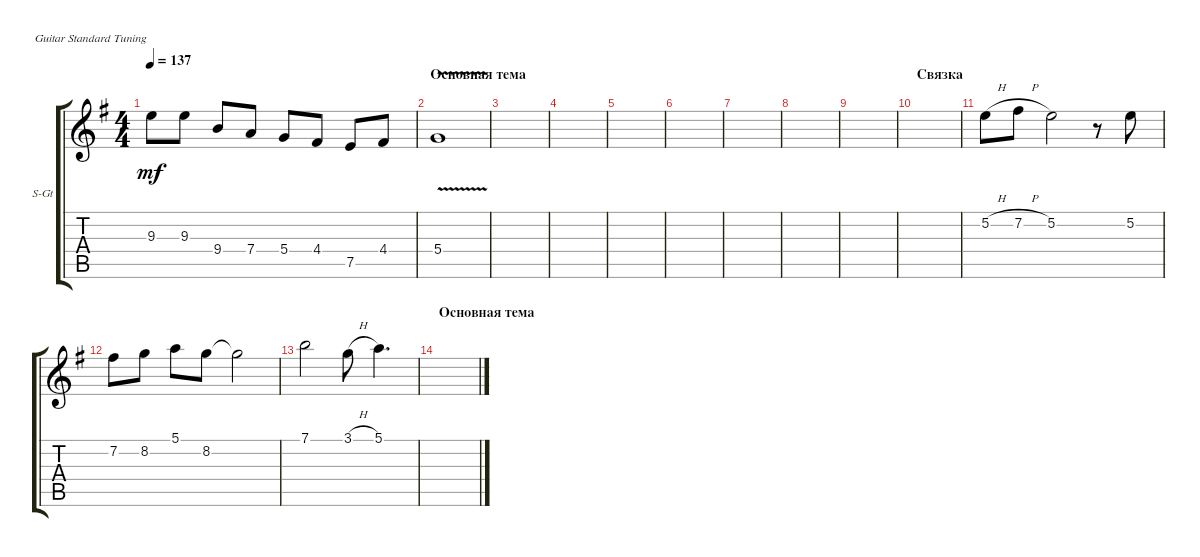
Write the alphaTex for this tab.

\defaultSystemsLayout 4
\bracketExtendMode groupsimilarinstruments
\firstSystemTrackNameOrientation horizontal
\otherSystemsTrackNameOrientation horizontal
\track ("Acoustic Guitar II" "S-Gt") {instrument acousticguitarsteel}
\staff {score tabs}
\tuning (E4 B3 G3 D3 A2 E2)
\ts (4 4)
\tempo 137
\clef g2
\scale
0.5
\ks eminor
9.3{t}.8{dy mf} 9.3.8 9.4.8 7.4.8 5.4.8 4.4.8 7.5.8 4.4.8 |
\section ("" "Основная тема")
\scale
0.5 5.4{v}.1 |
\scale
0.5 |
\scale
0.5 |
\scale
0.5 |
\scale
0.5 |
\scale
0.5 |
\scale
0.5 |
\scale
0.5 |
\section ("" "Связка")
\scale
0.5 |
\scale
0.5 5.2{h}.8 7.2{h}.8 5.2.2 r.8 5.2.8 |
\scale
0.5 7.2.8 8.2.8 5.1.8 8.2.8 8.2{t}.2 |
\scale
0.5 7.1.2 3.1{h}.8 5.1.4{d} |
\section ("" "Основная тема")
\scale
0.5 |
\scale
0.5 |
\scale
0.5
